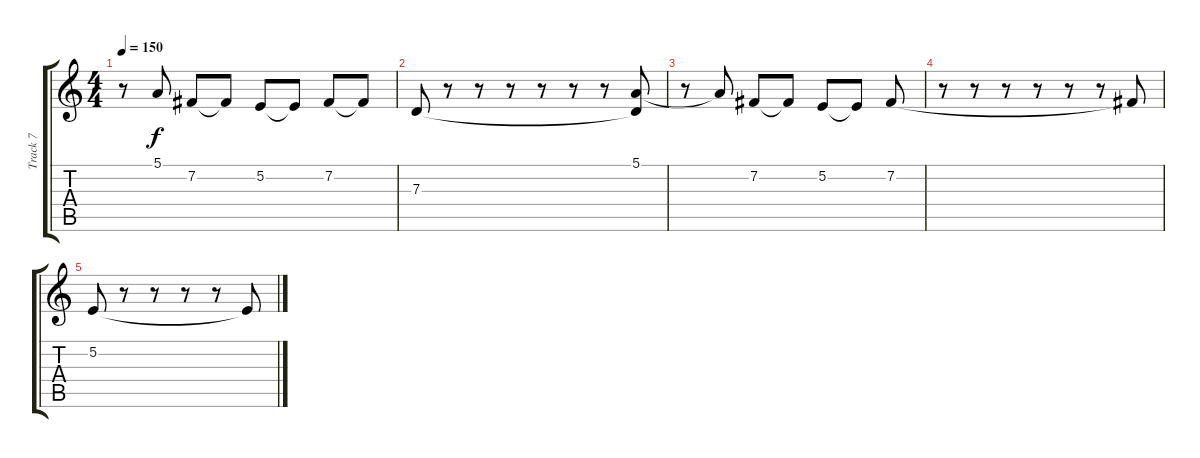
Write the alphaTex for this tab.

\track ("Track 7" "Track 7") {instrument sitar}
\staff {score tabs}
\tuning (E4 B3 G3 D3 A2 E2) {hide}
\ts (4 4)
\tempo 150
\clef g2
\ks c
r.8{dy f} 5.1{t}.8 7.2.8 7.2{t}.8 5.2.8 5.2{t}.8 7.2.8 7.2{t}.8 |
7.3.8 r.8 r.8 r.8 r.8 r.8 r.8 (5.1 7.3{t}).8 |
r.8 5.1{t}.8 7.2.8 7.2{t}.8 5.2.8 5.2{t}.8 7.2.8 |
r.8 r.8 r.8 r.8 r.8 r.8 7.2{t}.8 |
5.2.8 r.8 r.8 r.8 r.8 5.2{t}.8
